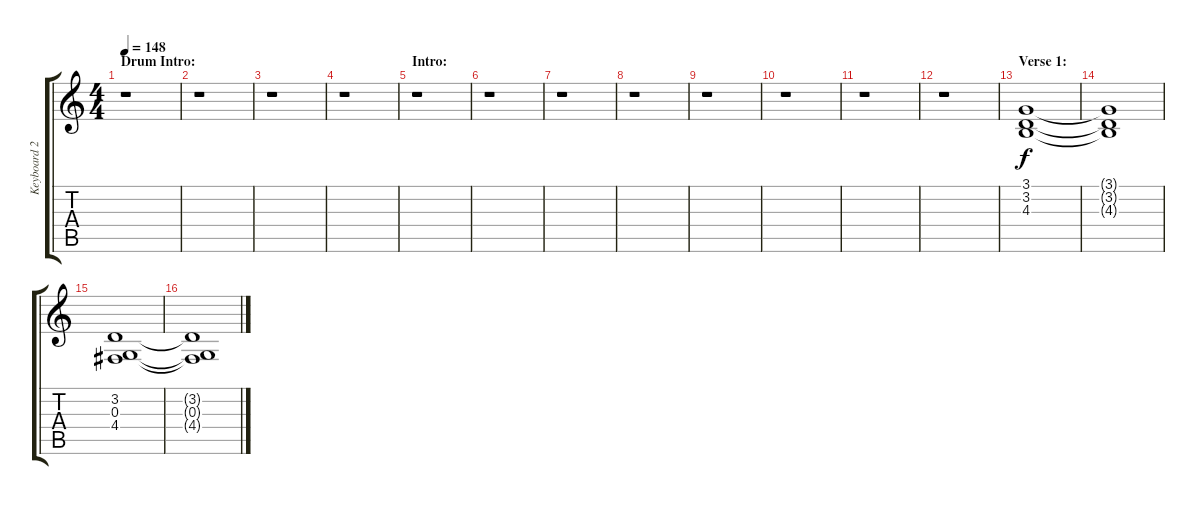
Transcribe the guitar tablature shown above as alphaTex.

\track ("Keyboard 2" "Keyboard 2") {instrument stringensemble2}
\staff {score tabs}
\tuning (E4 B3 G3 D3 A2 E2) {hide}
\ts (4 4)
\section ("" "Drum Intro:")
\tempo 148
\clef g2
\ks c
r.1{dy f volume 10 instrument stringensemble2} |
r.1 |
r.1 |
r.1 |
\section ("" "Intro:")
r.1 |
r.1 |
r.1 |
r.1 |
r.1 |
r.1 |
r.1 |
r.1 |
\section ("" "Verse 1:")
(3.1 3.2 4.3).1 |
(3.1{t} 3.2{t} 4.3{t}).1 |
(3.2 0.3 4.4).1 |
(3.2{t} 0.3{t} 4.4{t}).1
